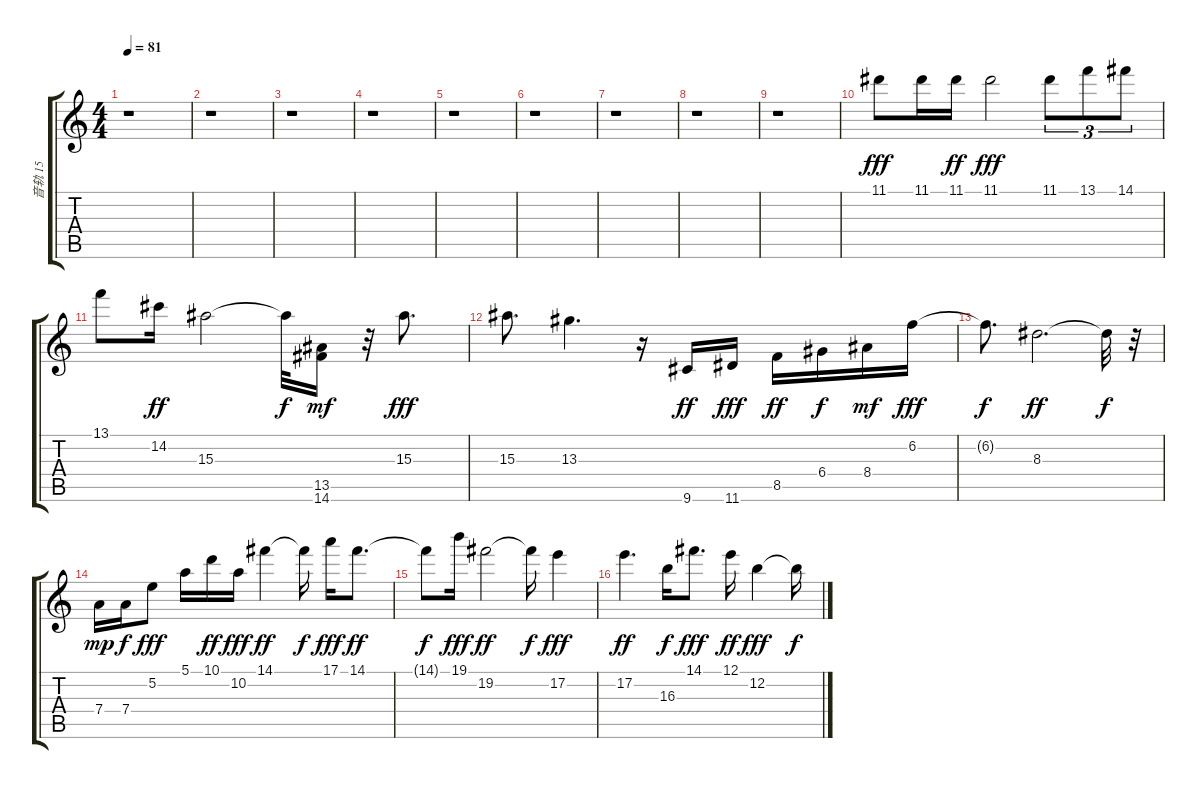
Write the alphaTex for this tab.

\track ("音轨 15" "音轨 15") {instrument overdrivenguitar}
\staff {score tabs}
\tuning (E4 B3 G3 D3 A2 E2) {hide}
\ts (4 4)
\tempo 81
\clef g2
\ks c
r.1{dy f} |
r.1 |
r.1 |
r.1 |
r.1 |
r.1 |
r.1 |
r.1 |
r.1 |
11.1.8{dy fff volume 13 balance 7 instrument overdrivenguitar} 11.1.16 11.1.16{dy ff} 11.1.2{dy fff} 11.1.8{tu (3 2)} 13.1.8{tu (3 2)} 14.1.8{tu (3 2)} |
13.1.8 14.2.16{dy ff} 15.3.2 15.3{t}.32{dy f} (13.5 14.6).16{dy mf} r.32 15.3.8{d dy fff} |
15.3.8{d} 13.3.4{d} r.16 9.6.16{dy ff} 11.6.16{dy fff} 8.5.16{dy ff} 6.4.16{dy f} 8.4.16{dy mf} 6.2.16{dy fff} |
6.2{t}.8{d dy f} 8.3.2{d dy ff} 8.3{t}.32{dy f} r.32 |
7.4.16{dy mp} 7.4.16{dy f} 5.2.8{dy fff} 5.1.16 10.1.16{dy ff} 10.2.16{dy fff} 14.1.4{dy ff} 14.1{t}.16{dy f} 17.1.16{dy fff} 14.1.8{d dy ff} |
14.1{t}.8{dy f} 19.1.16{dy fff} 19.2.2{dy ff} 19.2{t}.16{dy f} 17.2.4{dy fff} |
17.2.4{d dy ff} 16.3.16{dy f} 14.1.8{d dy fff} 12.1.16{dy ff} 12.2.4{dy fff} 12.2{t}.16{dy f}
